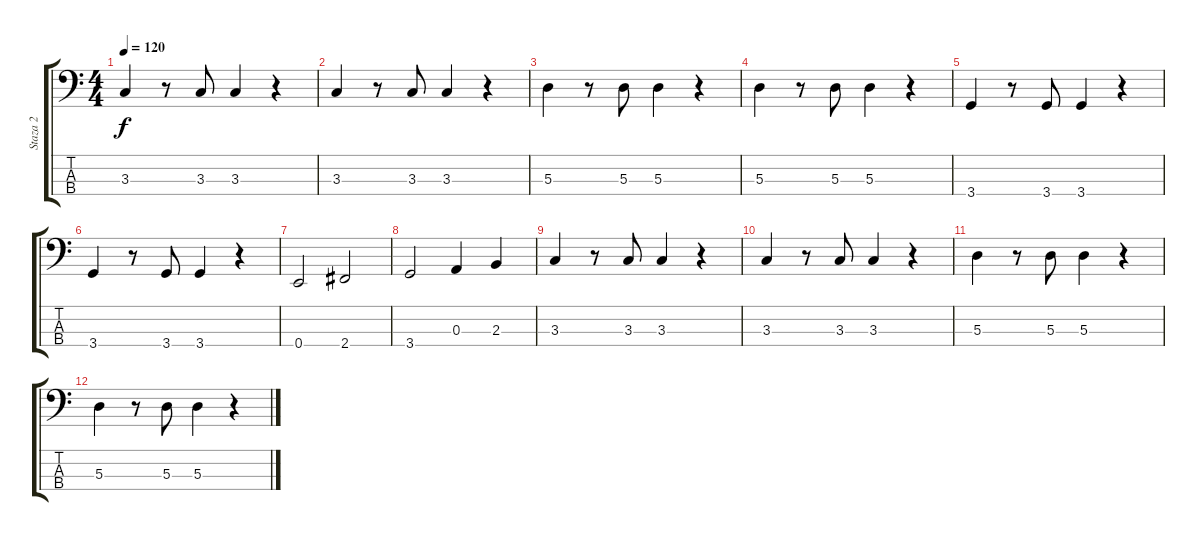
\track ("Staza 2" "Staza 2") {instrument electricbasspick}
\staff {score tabs}
\tuning (G2 D2 A1 E1) {hide}
\ts (4 4)
\tempo 120
\clef f4
\ks c
3.3.4{dy f} r.8 3.3.8 3.3.4 r.4 |
3.3.4 r.8 3.3.8 3.3.4 r.4 |
5.3.4 r.8 5.3.8 5.3.4 r.4 |
5.3.4 r.8 5.3.8 5.3.4 r.4 |
3.4.4 r.8 3.4.8 3.4.4 r.4 |
3.4.4 r.8 3.4.8 3.4.4 r.4 |
0.4.2 2.4.2 |
3.4.2 0.3.4 2.3.4 |
3.3.4 r.8 3.3.8 3.3.4 r.4 |
3.3.4 r.8 3.3.8 3.3.4 r.4 |
5.3.4 r.8 5.3.8 5.3.4 r.4 |
5.3.4 r.8 5.3.8 5.3.4 r.4
